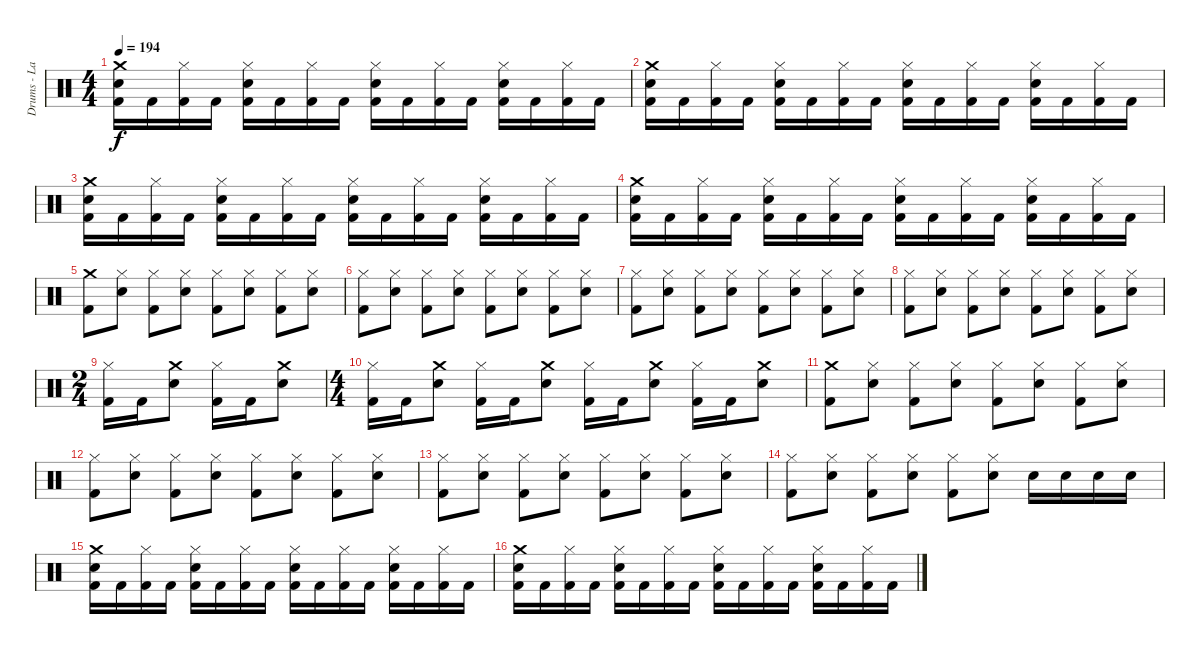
\track ("Drums - Lars" "Drums - La") {instrument percussion}
\staff {score}
\articulation defaults
\ts (4 4)
\tempo 194
\clef neutral
\ks c
("Crash medium (hit)" "Snare (hit) 2" "Kick (hit) 2").16{dy f} "Kick (hit) 2".16 ("Hi-Hat (closed)" "Kick (hit) 2").16 "Kick (hit) 2".16 ("Hi-Hat (closed)" "Snare (hit) 2" "Kick (hit) 2").16 "Kick (hit) 2".16 ("Hi-Hat (closed)" "Kick (hit) 2").16 "Kick (hit) 2".16 ("Hi-Hat (closed)" "Snare (hit) 2" "Kick (hit) 2").16 "Kick (hit) 2".16 ("Hi-Hat (closed)" "Kick (hit) 2").16 "Kick (hit) 2".16 ("Hi-Hat (closed)" "Snare (hit) 2" "Kick (hit) 2").16 "Kick (hit) 2".16 ("Hi-Hat (closed)" "Kick (hit) 2").16 "Kick (hit) 2".16 |
("Crash medium (hit)" "Snare (hit) 2" "Kick (hit) 2").16 "Kick (hit) 2".16 ("Hi-Hat (closed)" "Kick (hit) 2").16 "Kick (hit) 2".16 ("Hi-Hat (closed)" "Snare (hit) 2" "Kick (hit) 2").16 "Kick (hit) 2".16 ("Hi-Hat (closed)" "Kick (hit) 2").16 "Kick (hit) 2".16 ("Hi-Hat (closed)" "Snare (hit) 2" "Kick (hit) 2").16 "Kick (hit) 2".16 ("Hi-Hat (closed)" "Kick (hit) 2").16 "Kick (hit) 2".16 ("Hi-Hat (closed)" "Snare (hit) 2" "Kick (hit) 2").16 "Kick (hit) 2".16 ("Hi-Hat (closed)" "Kick (hit) 2").16 "Kick (hit) 2".16 |
("Crash medium (hit)" "Snare (hit) 2" "Kick (hit) 2").16 "Kick (hit) 2".16 ("Hi-Hat (closed)" "Kick (hit) 2").16 "Kick (hit) 2".16 ("Hi-Hat (closed)" "Snare (hit) 2" "Kick (hit) 2").16 "Kick (hit) 2".16 ("Hi-Hat (closed)" "Kick (hit) 2").16 "Kick (hit) 2".16 ("Hi-Hat (closed)" "Snare (hit) 2" "Kick (hit) 2").16 "Kick (hit) 2".16 ("Hi-Hat (closed)" "Kick (hit) 2").16 "Kick (hit) 2".16 ("Hi-Hat (closed)" "Snare (hit) 2" "Kick (hit) 2").16 "Kick (hit) 2".16 ("Hi-Hat (closed)" "Kick (hit) 2").16 "Kick (hit) 2".16 |
("Crash medium (hit)" "Snare (hit) 2" "Kick (hit) 2").16 "Kick (hit) 2".16 ("Hi-Hat (closed)" "Kick (hit) 2").16 "Kick (hit) 2".16 ("Hi-Hat (closed)" "Snare (hit) 2" "Kick (hit) 2").16 "Kick (hit) 2".16 ("Hi-Hat (closed)" "Kick (hit) 2").16 "Kick (hit) 2".16 ("Hi-Hat (closed)" "Snare (hit) 2" "Kick (hit) 2").16 "Kick (hit) 2".16 ("Hi-Hat (closed)" "Kick (hit) 2").16 "Kick (hit) 2".16 ("Hi-Hat (closed)" "Snare (hit) 2" "Kick (hit) 2").16 "Kick (hit) 2".16 ("Hi-Hat (closed)" "Kick (hit) 2").16 "Kick (hit) 2".16 |
("Crash medium (hit)" "Kick (hit) 2").8 ("Hi-Hat (closed)" "Snare (hit) 2").8 ("Hi-Hat (closed)" "Kick (hit) 2").8 ("Hi-Hat (closed)" "Snare (hit) 2").8 ("Hi-Hat (closed)" "Kick (hit) 2").8 ("Hi-Hat (closed)" "Snare (hit) 2").8 ("Hi-Hat (closed)" "Kick (hit) 2").8 ("Hi-Hat (closed)" "Snare (hit) 2").8 |
("Hi-Hat (closed)" "Kick (hit) 2").8 ("Hi-Hat (closed)" "Snare (hit) 2").8 ("Hi-Hat (closed)" "Kick (hit) 2").8 ("Hi-Hat (closed)" "Snare (hit) 2").8 ("Hi-Hat (closed)" "Kick (hit) 2").8 ("Hi-Hat (closed)" "Snare (hit) 2").8 ("Hi-Hat (closed)" "Kick (hit) 2").8 ("Hi-Hat (closed)" "Snare (hit) 2").8 |
("Hi-Hat (closed)" "Kick (hit) 2").8 ("Hi-Hat (closed)" "Snare (hit) 2").8 ("Hi-Hat (closed)" "Kick (hit) 2").8 ("Hi-Hat (closed)" "Snare (hit) 2").8 ("Hi-Hat (closed)" "Kick (hit) 2").8 ("Hi-Hat (closed)" "Snare (hit) 2").8 ("Hi-Hat (closed)" "Kick (hit) 2").8 ("Hi-Hat (closed)" "Snare (hit) 2").8 |
("Hi-Hat (closed)" "Kick (hit) 2").8 ("Hi-Hat (closed)" "Snare (hit) 2").8 ("Hi-Hat (closed)" "Kick (hit) 2").8 ("Hi-Hat (closed)" "Snare (hit) 2").8 ("Hi-Hat (closed)" "Kick (hit) 2").8 ("Hi-Hat (closed)" "Snare (hit) 2").8 ("Hi-Hat (closed)" "Kick (hit) 2").8 ("Hi-Hat (closed)" "Snare (hit) 2").8 |
\ts (2 4)
("Hi-Hat (closed)" "Kick (hit) 2").16 "Kick (hit) 2".16 ("Crash medium (hit)" "Snare (hit) 2").8 ("Hi-Hat (closed)" "Kick (hit) 2").16 "Kick (hit) 2".16 ("Crash medium (hit)" "Snare (hit) 2").8 |
\ts (4 4)
("Hi-Hat (closed)" "Kick (hit) 2").16 "Kick (hit) 2".16 ("Crash medium (hit)" "Snare (hit) 2").8 ("Hi-Hat (closed)" "Kick (hit) 2").16 "Kick (hit) 2".16 ("Crash medium (hit)" "Snare (hit) 2").8 ("Hi-Hat (closed)" "Kick (hit) 2").16 "Kick (hit) 2".16 ("Crash medium (hit)" "Snare (hit) 2").8 ("Hi-Hat (closed)" "Kick (hit) 2").16 "Kick (hit) 2".16 ("Crash medium (hit)" "Snare (hit) 2").8 |
("Crash medium (hit)" "Kick (hit) 2").8 ("Hi-Hat (closed)" "Snare (hit) 2").8 ("Hi-Hat (closed)" "Kick (hit) 2").8 ("Hi-Hat (closed)" "Snare (hit) 2").8 ("Hi-Hat (closed)" "Kick (hit) 2").8 ("Hi-Hat (closed)" "Snare (hit) 2").8 ("Hi-Hat (closed)" "Kick (hit) 2").8 ("Hi-Hat (closed)" "Snare (hit) 2").8 |
("Hi-Hat (closed)" "Kick (hit) 2").8 ("Hi-Hat (closed)" "Snare (hit) 2").8 ("Hi-Hat (closed)" "Kick (hit) 2").8 ("Hi-Hat (closed)" "Snare (hit) 2").8 ("Hi-Hat (closed)" "Kick (hit) 2").8 ("Hi-Hat (closed)" "Snare (hit) 2").8 ("Hi-Hat (closed)" "Kick (hit) 2").8 ("Hi-Hat (closed)" "Snare (hit) 2").8 |
("Hi-Hat (closed)" "Kick (hit) 2").8 ("Hi-Hat (closed)" "Snare (hit) 2").8 ("Hi-Hat (closed)" "Kick (hit) 2").8 ("Hi-Hat (closed)" "Snare (hit) 2").8 ("Hi-Hat (closed)" "Kick (hit) 2").8 ("Hi-Hat (closed)" "Snare (hit) 2").8 ("Hi-Hat (closed)" "Kick (hit) 2").8 ("Hi-Hat (closed)" "Snare (hit) 2").8 |
("Hi-Hat (closed)" "Kick (hit) 2").8 ("Hi-Hat (closed)" "Snare (hit) 2").8 ("Hi-Hat (closed)" "Kick (hit) 2").8 ("Hi-Hat (closed)" "Snare (hit) 2").8 ("Hi-Hat (closed)" "Kick (hit) 2").8 ("Hi-Hat (closed)" "Snare (hit) 2").8 "Snare (hit) 2".16 "Snare (hit) 2".16 "Snare (hit) 2".16 "Snare (hit) 2".16 |
("Crash medium (hit)" "Snare (hit) 2" "Kick (hit) 2").16 "Kick (hit) 2".16 ("Hi-Hat (closed)" "Kick (hit) 2").16 "Kick (hit) 2".16 ("Hi-Hat (closed)" "Snare (hit) 2" "Kick (hit) 2").16 "Kick (hit) 2".16 ("Hi-Hat (closed)" "Kick (hit) 2").16 "Kick (hit) 2".16 ("Hi-Hat (closed)" "Snare (hit) 2" "Kick (hit) 2").16 "Kick (hit) 2".16 ("Hi-Hat (closed)" "Kick (hit) 2").16 "Kick (hit) 2".16 ("Hi-Hat (closed)" "Snare (hit) 2" "Kick (hit) 2").16 "Kick (hit) 2".16 ("Hi-Hat (closed)" "Kick (hit) 2").16 "Kick (hit) 2".16 |
("Crash medium (hit)" "Snare (hit) 2" "Kick (hit) 2").16 "Kick (hit) 2".16 ("Hi-Hat (closed)" "Kick (hit) 2").16 "Kick (hit) 2".16 ("Hi-Hat (closed)" "Snare (hit) 2" "Kick (hit) 2").16 "Kick (hit) 2".16 ("Hi-Hat (closed)" "Kick (hit) 2").16 "Kick (hit) 2".16 ("Hi-Hat (closed)" "Snare (hit) 2" "Kick (hit) 2").16 "Kick (hit) 2".16 ("Hi-Hat (closed)" "Kick (hit) 2").16 "Kick (hit) 2".16 ("Hi-Hat (closed)" "Snare (hit) 2" "Kick (hit) 2").16 "Kick (hit) 2".16 ("Hi-Hat (closed)" "Kick (hit) 2").16 "Kick (hit) 2".16
